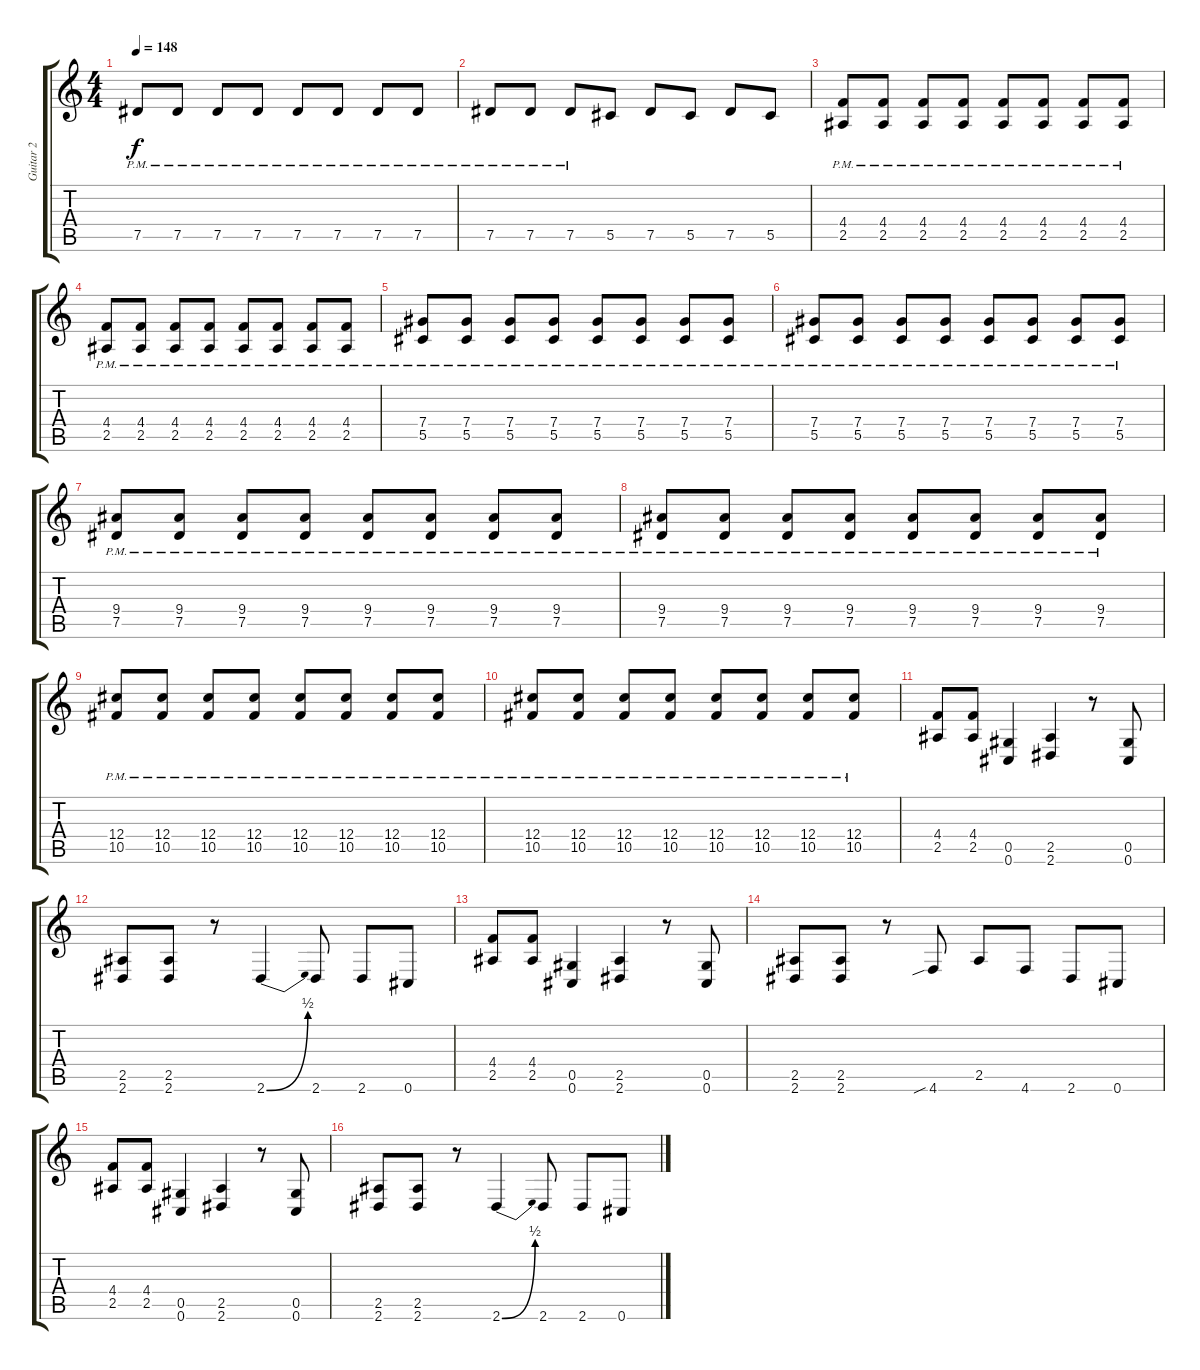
\track ("Guitar 2" "Guitar 2") {instrument distortionguitar}
\staff {score tabs}
\tuning (Eb4 Bb3 Gb3 Db3 Ab2 Db2) {hide}
\ts (4 4)
\tempo 148
\clef g2
\ks c
7.5{pm}.8{dy f} 7.5{pm}.8 7.5{pm}.8 7.5{pm}.8 7.5{pm}.8 7.5{pm}.8 7.5{pm}.8 7.5{pm}.8 |
7.5{pm}.8 7.5{pm}.8 7.5{pm}.8 5.5.8{volume 16} 7.5.8 5.5.8 7.5.8 5.5.8 |
(4.4{pm} 2.5{pm}).8{volume 12} (4.4{pm} 2.5{pm}).8 (4.4{pm} 2.5{pm}).8 (4.4{pm} 2.5{pm}).8 (4.4{pm} 2.5{pm}).8 (4.4{pm} 2.5{pm}).8 (4.4{pm} 2.5{pm}).8 (4.4{pm} 2.5{pm}).8 |
(4.4{pm} 2.5{pm}).8{volume 12} (4.4{pm} 2.5{pm}).8 (4.4{pm} 2.5{pm}).8 (4.4{pm} 2.5{pm}).8 (4.4{pm} 2.5{pm}).8 (4.4{pm} 2.5{pm}).8 (4.4{pm} 2.5{pm}).8 (4.4{pm} 2.5{pm}).8 |
(7.4{pm} 5.5{pm}).8 (7.4{pm} 5.5{pm}).8 (7.4{pm} 5.5{pm}).8 (7.4{pm} 5.5{pm}).8 (7.4{pm} 5.5{pm}).8 (7.4{pm} 5.5{pm}).8 (7.4{pm} 5.5{pm}).8 (7.4{pm} 5.5{pm}).8 |
(7.4{pm} 5.5{pm}).8 (7.4{pm} 5.5{pm}).8 (7.4{pm} 5.5{pm}).8 (7.4{pm} 5.5{pm}).8 (7.4{pm} 5.5{pm}).8 (7.4{pm} 5.5{pm}).8 (7.4{pm} 5.5{pm}).8 (7.4{pm} 5.5{pm}).8 |
(9.4{pm} 7.5{pm}).8 (9.4{pm} 7.5{pm}).8 (9.4{pm} 7.5{pm}).8 (9.4{pm} 7.5{pm}).8 (9.4{pm} 7.5{pm}).8 (9.4{pm} 7.5{pm}).8 (9.4{pm} 7.5{pm}).8 (9.4{pm} 7.5{pm}).8 |
(9.4{pm} 7.5{pm}).8 (9.4{pm} 7.5{pm}).8 (9.4{pm} 7.5{pm}).8 (9.4{pm} 7.5{pm}).8 (9.4{pm} 7.5{pm}).8 (9.4{pm} 7.5{pm}).8 (9.4{pm} 7.5{pm}).8 (9.4{pm} 7.5{pm}).8 |
(12.4{pm} 10.5{pm}).8 (12.4{pm} 10.5{pm}).8 (12.4{pm} 10.5{pm}).8 (12.4{pm} 10.5{pm}).8 (12.4{pm} 10.5{pm}).8 (12.4{pm} 10.5{pm}).8 (12.4{pm} 10.5{pm}).8 (12.4{pm} 10.5{pm}).8 |
(12.4{pm} 10.5{pm}).8 (12.4{pm} 10.5{pm}).8 (12.4{pm} 10.5{pm}).8 (12.4{pm} 10.5{pm}).8 (12.4{pm} 10.5{pm}).8 (12.4{pm} 10.5{pm}).8 (12.4{pm} 10.5{pm}).8 (12.4{pm} 10.5{pm}).8 |
(4.4 2.5).8{volume 14} (4.4 2.5).8 (0.5 0.6).4 (2.5 2.6).4 r.8 (0.5 0.6).8 |
(2.5 2.6).8 (2.5 2.6).8 r.8 2.6{be (bend 0 0 60 2)}.4 2.6.8 2.6.8 0.6.8 |
(4.4 2.5).8 (4.4 2.5).8 (0.5 0.6).4 (2.5 2.6).4 r.8 (0.5 0.6).8 |
(2.5 2.6).8 (2.5 2.6).8 r.8 4.6{sib}.8 2.5.8 4.6.8 2.6.8 0.6.8 |
(4.4 2.5).8 (4.4 2.5).8 (0.5 0.6).4 (2.5 2.6).4 r.8 (0.5 0.6).8 |
(2.5 2.6).8 (2.5 2.6).8 r.8 2.6{be (bend 0 0 60 2)}.4 2.6.8 2.6.8 0.6.8
